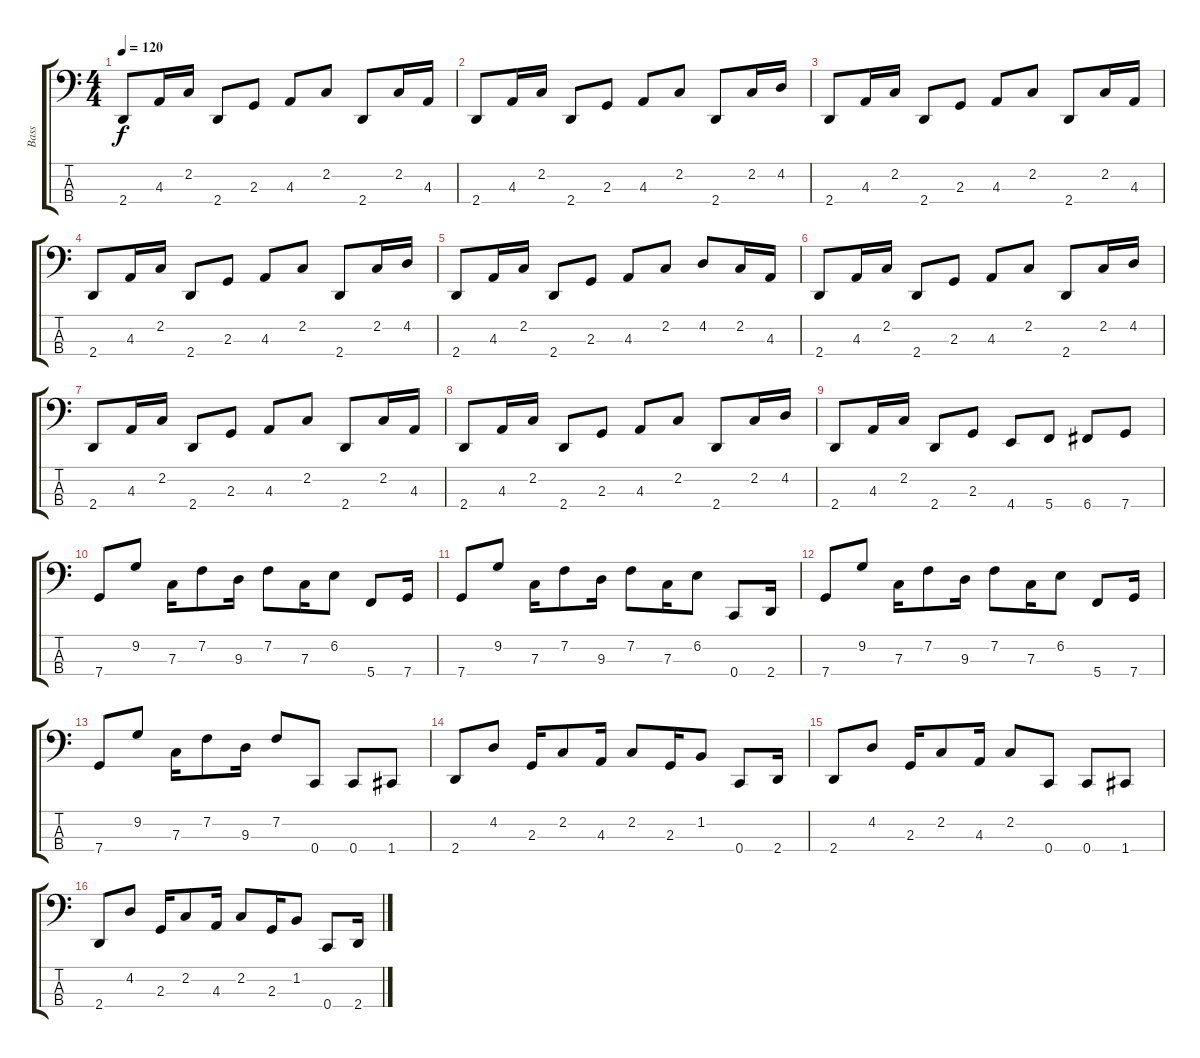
\track ("Bass" "Bass") {instrument electricbassfinger}
\staff {score tabs}
\tuning (D2 Bb1 F1 C1) {hide}
\ts (4 4)
\tempo 120
\clef f4
\ks c
2.4.8{dy f} 4.3.16 2.2.16 2.4.8 2.3.8 4.3.8 2.2.8 2.4.8 2.2.16 4.3.16 |
2.4.8 4.3.16 2.2.16 2.4.8 2.3.8 4.3.8 2.2.8 2.4.8 2.2.16 4.2.16 |
2.4.8 4.3.16 2.2.16 2.4.8 2.3.8 4.3.8 2.2.8 2.4.8 2.2.16 4.3.16 |
2.4.8 4.3.16 2.2.16 2.4.8 2.3.8 4.3.8 2.2.8 2.4.8 2.2.16 4.2.16 |
2.4.8 4.3.16 2.2.16 2.4.8 2.3.8 4.3.8 2.2.8 4.2.8 2.2.16 4.3.16 |
2.4.8 4.3.16 2.2.16 2.4.8 2.3.8 4.3.8 2.2.8 2.4.8 2.2.16 4.2.16 |
2.4.8 4.3.16 2.2.16 2.4.8 2.3.8 4.3.8 2.2.8 2.4.8 2.2.16 4.3.16 |
2.4.8 4.3.16 2.2.16 2.4.8 2.3.8 4.3.8 2.2.8 2.4.8 2.2.16 4.2.16 |
2.4.8 4.3.16 2.2.16 2.4.8 2.3.8 4.4.8 5.4.8 6.4.8 7.4.8 |
7.4.8 9.2.8 7.3.16 7.2.8 9.3.16 7.2.8 7.3.16 6.2.8 5.4.8 7.4.16 |
7.4.8 9.2.8 7.3.16 7.2.8 9.3.16 7.2.8 7.3.16 6.2.8 0.4.8 2.4.16 |
7.4.8 9.2.8 7.3.16 7.2.8 9.3.16 7.2.8 7.3.16 6.2.8 5.4.8 7.4.16 |
7.4.8 9.2.8 7.3.16 7.2.8 9.3.16 7.2.8 0.4.8 0.4.8 1.4.8 |
2.4.8 4.2.8 2.3.16 2.2.8 4.3.16 2.2.8 2.3.16 1.2.8 0.4.8 2.4.16 |
2.4.8 4.2.8 2.3.16 2.2.8 4.3.16 2.2.8 0.4.8 0.4.8 1.4.8 |
2.4.8 4.2.8 2.3.16 2.2.8 4.3.16 2.2.8 2.3.16 1.2.8 0.4.8 2.4.16
